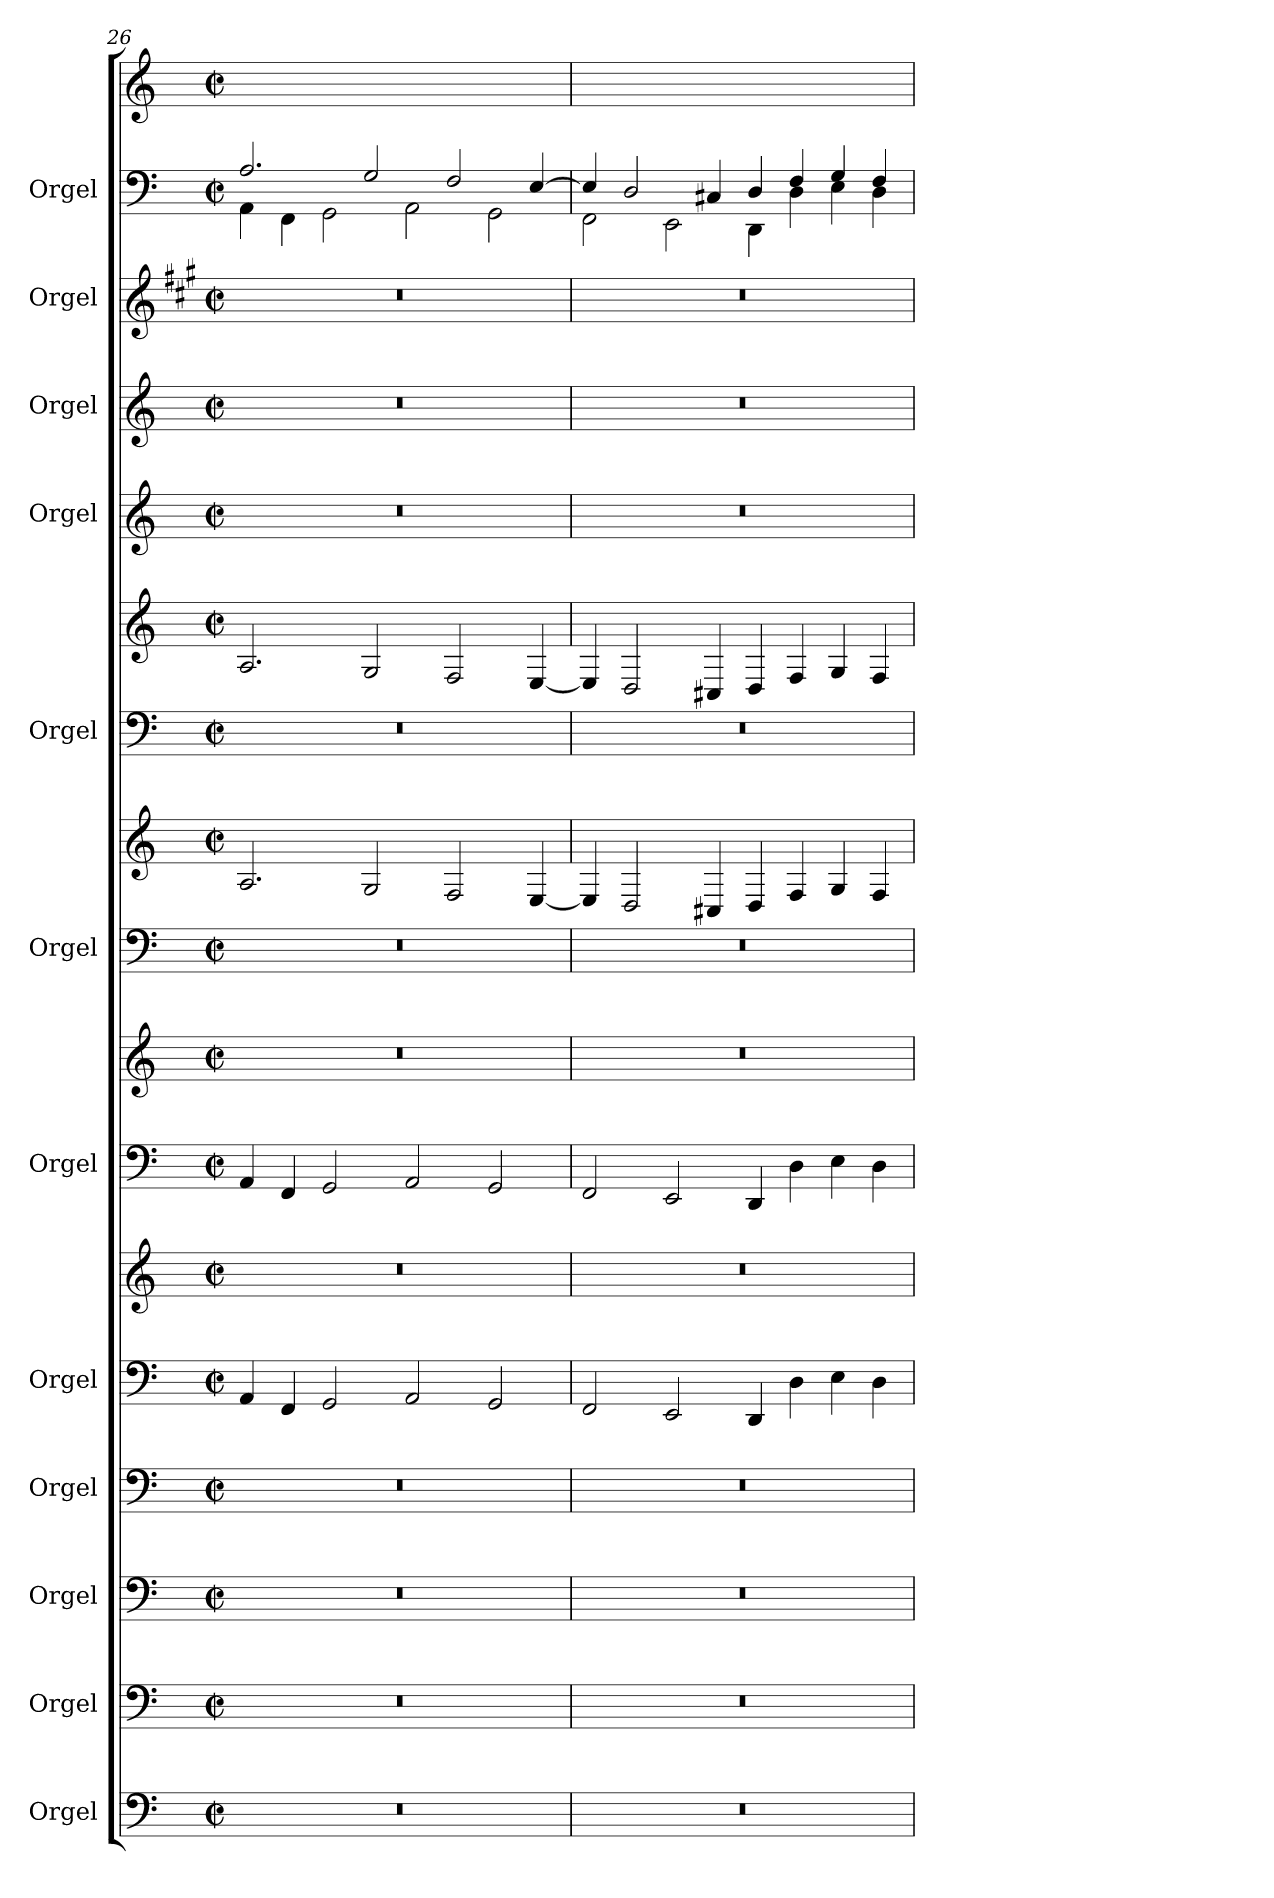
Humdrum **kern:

**kern	**kern	**kern	**kern	**kern	**kern	**kern	**kern	**kern	**kern	**kern	**kern	**kern	**kern	**kern	**kern	**kern
*part12	*part11	*part10	*part9	*part8	*part8	*part7	*part7	*part6	*part6	*part5	*part5	*part4	*part3	*part2	*part1	*part1
*staff17	*staff16	*staff15	*staff14	*staff13	*staff12	*staff11	*staff10	*staff9	*staff8	*staff7	*staff6	*staff5	*staff4	*staff3	*staff2	*staff1
*I"Orgel	*I"Orgel	*I"Orgel	*I"Orgel	*I"Orgel	*	*I"Orgel	*	*I"Orgel	*	*I"Orgel	*	*I"Orgel	*I"Orgel	*I"Orgel	*I"Orgel	*
*I'Org.	*I'Org.	*I'Org.	*I'Org.	*I'Org.	*	*I'Org.	*	*I'Org.	*	*I'Org.	*	*I'Org.	*I'Org.	*I'Org.	*	*
*clefF4	*clefF4	*clefF4	*clefF4	*clefF4	*clefG2	*clefF4	*clefG2	*clefF4	*clefG2	*clefF4	*clefG2	*clefG2	*clefG2	*clefG2	*clefF4	*clefG2
*	*	*	*	*	*	*	*	*	*	*	*	*	*	*ITrd5c9	*	*
*k[]	*k[]	*k[]	*k[]	*k[]	*k[]	*k[]	*k[]	*k[]	*k[]	*k[]	*k[]	*k[]	*k[]	*k[]	*k[]	*k[]
*M4/2	*M4/2	*M4/2	*M4/2	*M4/2	*M4/2	*M4/2	*M4/2	*M4/2	*M4/2	*M4/2	*M4/2	*M4/2	*M4/2	*M4/2	*M4/2	*M4/2
*met(c|)	*met(c|)	*met(c|)	*met(c|)	*met(c|)	*met(c|)	*met(c|)	*met(c|)	*met(c|)	*met(c|)	*met(c|)	*met(c|)	*met(c|)	*met(c|)	*met(c|)	*met(c|)	*met(c|)
=26	=26	=26	=26	=26	=26	=26	=26	=26	=26	=26	=26	=26	=26	=26	=26	=26
*	*	*	*	*	*	*	*	*	*	*	*	*	*	*	*^	*
0r	0r	0r	0r	4AA/	0r	4AA/	0r	0r	2.A/	0r	2.A/	0r	0r	0r	2.A/	4AA\	0ryy
.	.	.	.	4FF/	.	4FF/	.	.	.	.	.	.	.	.	.	4FF\	.
.	.	.	.	2GG/	.	2GG/	.	.	.	.	.	.	.	.	.	2GG\	.
.	.	.	.	.	.	.	.	.	2G/	.	2G/	.	.	.	2G/	.	.
.	.	.	.	2AA/	.	2AA/	.	.	.	.	.	.	.	.	.	2AA\	.
.	.	.	.	.	.	.	.	.	2F/	.	2F/	.	.	.	2F/	.	.
.	.	.	.	2GG/	.	2GG/	.	.	.	.	.	.	.	.	.	2GG\	.
.	.	.	.	.	.	.	.	.	[4E/	.	[4E/	.	.	.	[4E/	.	.
=27	=27	=27	=27	=27	=27	=27	=27	=27	=27	=27	=27	=27	=27	=27	=27	=27	=27
0r	0r	0r	0r	2FF/	0r	2FF/	0r	0r	4E/]	0r	4E/]	0r	0r	0r	4E/]	2FF\	0ryy
.	.	.	.	.	.	.	.	.	2D/	.	2D/	.	.	.	2D/	.	.
.	.	.	.	2EE/	.	2EE/	.	.	.	.	.	.	.	.	.	2EE\	.
.	.	.	.	.	.	.	.	.	4C#X/	.	4C#X/	.	.	.	4C#X/	.	.
.	.	.	.	4DD/	.	4DD/	.	.	4D/	.	4D/	.	.	.	4D/	4DD\	.
.	.	.	.	4D\	.	4D\	.	.	4F/	.	4F/	.	.	.	4F/	4D\	.
.	.	.	.	4E\	.	4E\	.	.	4G/	.	4G/	.	.	.	4G/	4E\	.
.	.	.	.	4D\	.	4D\	.	.	4F/	.	4F/	.	.	.	4F/	4D\	.
*	*	*	*	*	*	*	*	*	*	*	*	*	*	*	*v	*v	*
=	=	=	=	=	=	=	=	=	=	=	=	=	=	=	=	=
*-	*-	*-	*-	*-	*-	*-	*-	*-	*-	*-	*-	*-	*-	*-	*-	*-
